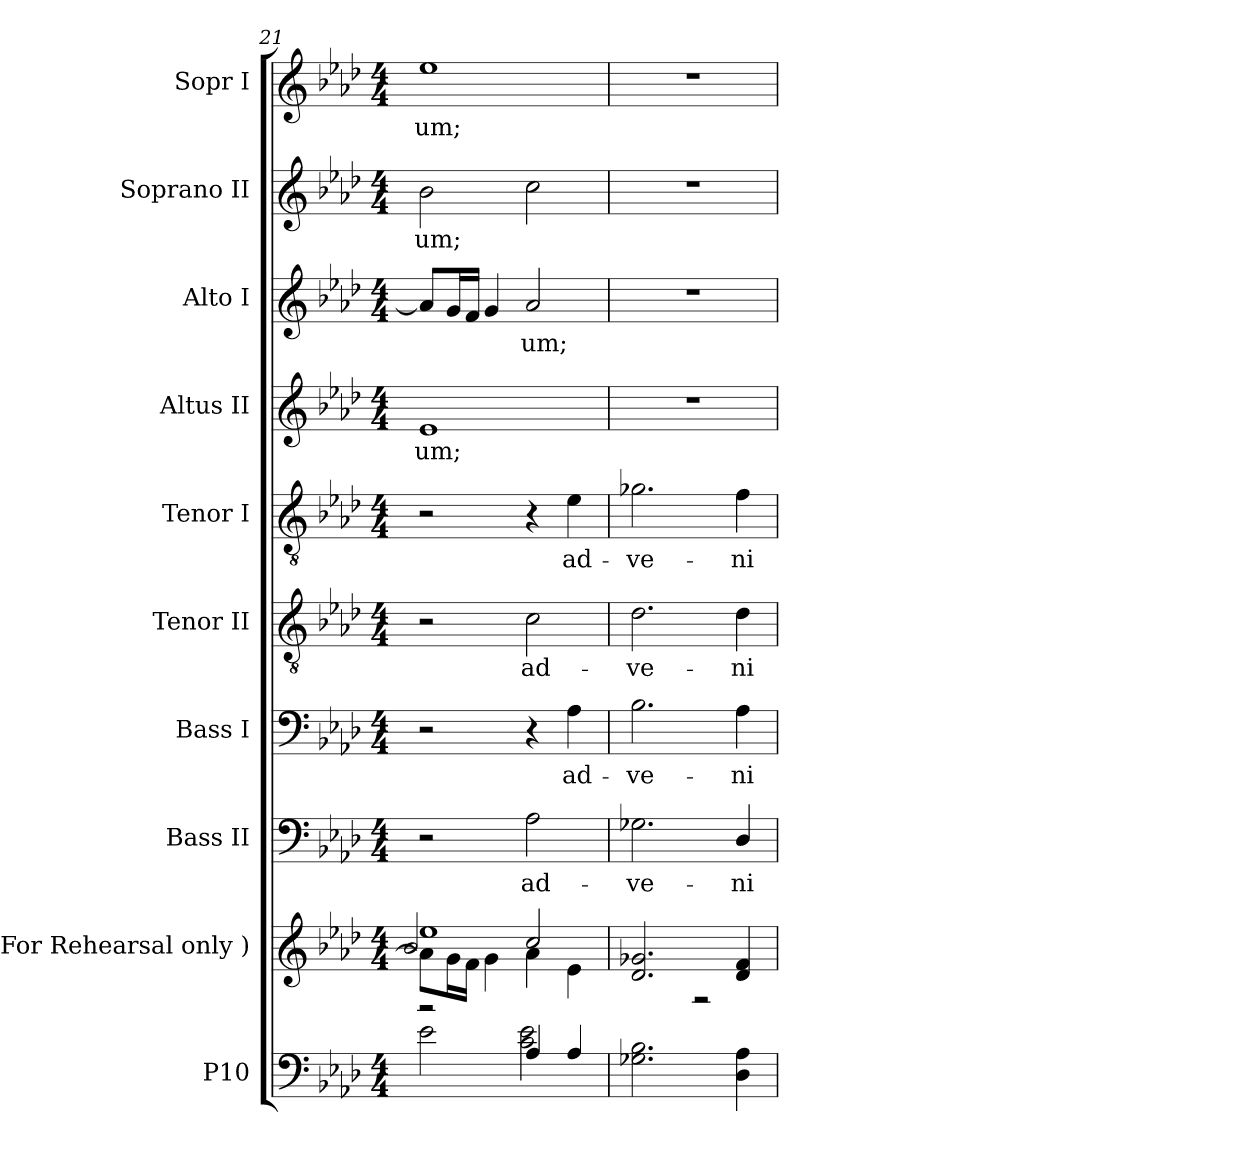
**kern	**kern	**kern	**text	**kern	**text	**kern	**text	**kern	**text	**kern	**text	**kern	**text	**kern	**text	**kern	**text
*part10	*part9	*part8	*part8	*part7	*part7	*part6	*part6	*part5	*part5	*part4	*part4	*part3	*part3	*part2	*part2	*part1	*part1
*staff10	*staff9	*staff8	*staff8	*staff7	*staff7	*staff6	*staff6	*staff5	*staff5	*staff4	*staff4	*staff3	*staff3	*staff2	*staff2	*staff1	*staff1
*I"P10	*I"( For Rehearsal  only )	*I"Bass II	*	*I"Bass I	*	*I"Tenor II	*	*I"Tenor I	*	*I"Altus II	*	*I"Alto I	*	*I"Soprano II	*	*I"Sopr I	*
*	*I'Reh.	*I'B-II	*	*I'B-I	*	*I'T-II	*	*I'T-I	*	*I'A-II	*	*I'A-I	*	*I'S-II	*	*I'S-I	*
*clefF4	*clefG2	*clefF4	*	*clefF4	*	*clefGv2	*	*clefGv2	*	*clefG2	*	*clefG2	*	*clefG2	*	*clefG2	*
*	*	*	*	*	*	*ITrd7c12	*	*ITrd7c12	*	*	*	*	*	*	*	*	*
*k[b-e-a-d-]	*k[b-e-a-d-]	*k[b-e-a-d-]	*	*k[b-e-a-d-]	*	*k[b-e-a-d-]	*	*k[b-e-a-d-]	*	*k[b-e-a-d-]	*	*k[b-e-a-d-]	*	*k[b-e-a-d-]	*	*k[b-e-a-d-]	*
*A-:	*A-:	*A-:	*	*A-:	*	*A-:	*	*A-:	*	*A-:	*	*A-:	*	*A-:	*	*A-:	*
*M4/4	*M4/4	*M4/4	*	*M4/4	*	*M4/4	*	*M4/4	*	*M4/4	*	*M4/4	*	*M4/4	*	*M4/4	*
=21	=21	=21	=21	=21	=21	=21	=21	=21	=21	=21	=21	=21	=21	=21	=21	=21	=21
*^	*^	*	*	*	*	*	*	*	*	*	*	*	*	*	*	*	*
*	*	*	*^	*	*	*	*	*	*	*	*	*	*	*	*	*	*	*	*
!	!	!	!	!	!	!	!	!	!	!	!	!	!	!LO:LY:b:color=#000000	!	!	!	!	!	!
!	!	!	!	!	!	!	!	!	!	!	!	!	!	!	!	!	!	!LO:LY:b:color=#000000	!	!
!	!	!	!	!	!	!	!	!	!	!	!	!	!	!	!	!	!	!	!	!LO:LY:b:color=#000000
2r	2e-i\	1ee-i	8a-i\L]	2b-i/	2r	.	2r	.	2r	.	2r	.	1e-i	-um;	8a-i/L]	.	2b-i\	-um;	1ee-i	-um;
.	.	.	16gi\L	.	.	.	.	.	.	.	.	.	.	.	16gi/L	.	.	.	.	.
.	.	.	16fi\JJ	.	.	.	.	.	.	.	.	.	.	.	16fi/JJ	.	.	.	.	.
.	.	.	4gi\	.	.	.	.	.	.	.	.	.	.	.	4gi/	.	.	.	.	.
!	!	!	!	!	!	!LO:LY:b:color=#000000	!	!	!	!	!	!	!	!	!	!	!	!	!	!
!	!	!	!	!	!	!	!	!	!	!LO:LY:b:color=#000000	!	!	!	!	!	!	!	!	!	!
!	!	!	!	!	!	!	!	!	!	!	!	!	!	!	!	!LO:LY:b:color=#000000	!	!	!	!
4A-i/	2ci\ 2e-i	.	4a-i\	2cci/	2A-i\	ad-	4r	.	2Ci\	ad-	4r	.	.	.	2a-i/	-um;	2cci\	.	.	.
!	!	!	!	!	!	!	!	!LO:LY:b:color=#000000	!	!	!	!	!	!	!	!	!	!	!	!
!	!	!	!	!	!	!	!	!	!	!	!	!LO:LY:b:color=#000000	!	!	!	!	!	!	!	!
4A-i/	.	.	4e-i\	.	.	.	4A-i\	ad-	.	.	4E-i\	ad-	.	.	.	.	.	.	.	.
*v	*v	*	*	*	*	*	*	*	*	*	*	*	*	*	*	*	*	*	*	*
*	*	*v	*v	*	*	*	*	*	*	*	*	*	*	*	*	*	*	*	*
=22	=22	=22	=22	=22	=22	=22	=22	=22	=22	=22	=22	=22	=22	=22	=22	=22	=22	=22
!	!	!	!	!LO:LY:b:color=#000000	!	!	!	!	!	!	!	!	!	!	!	!	!	!
!	!	!	!	!	!	!LO:LY:b:color=#000000	!	!	!	!	!	!	!	!	!	!	!	!
!	!	!	!	!	!	!	!	!LO:LY:b:color=#000000	!	!	!	!	!	!	!	!	!	!
!	!	!	!	!	!	!	!	!	!	!LO:LY:b:color=#000000	!	!	!	!	!	!	!	!
2.G-Xi\ 2.B-i	2.d-i/ 2.g-Xi	2ryy	2.G-Xi\	-ve-	2.B-i\	-ve-	2.D-i\	-ve-	2.G-Xi\	-ve-	1r	.	1r	.	1r	.	1r	.
.	.	2r	.	.	.	.	.	.	.	.	.	.	.	.	.	.	.	.
!	!	!	!	!LO:LY:b:color=#000000	!	!	!	!	!	!	!	!	!	!	!	!	!	!
!	!	!	!	!	!	!LO:LY:b:color=#000000	!	!	!	!	!	!	!	!	!	!	!	!
!	!	!	!	!	!	!	!	!LO:LY:b:color=#000000	!	!	!	!	!	!	!	!	!	!
!	!	!	!	!	!	!	!	!	!	!LO:LY:b:color=#000000	!	!	!	!	!	!	!	!
4D-i\ 4A-i	4d-i/ 4fi	.	4D-i/	-ni-	4A-i\	-ni-	4D-i\	-ni-	4Fi\	-ni-	.	.	.	.	.	.	.	.
*	*v	*v	*	*	*	*	*	*	*	*	*	*	*	*	*	*	*	*
=	=	=	=	=	=	=	=	=	=	=	=	=	=	=	=	=	=
*-	*-	*-	*-	*-	*-	*-	*-	*-	*-	*-	*-	*-	*-	*-	*-	*-	*-
